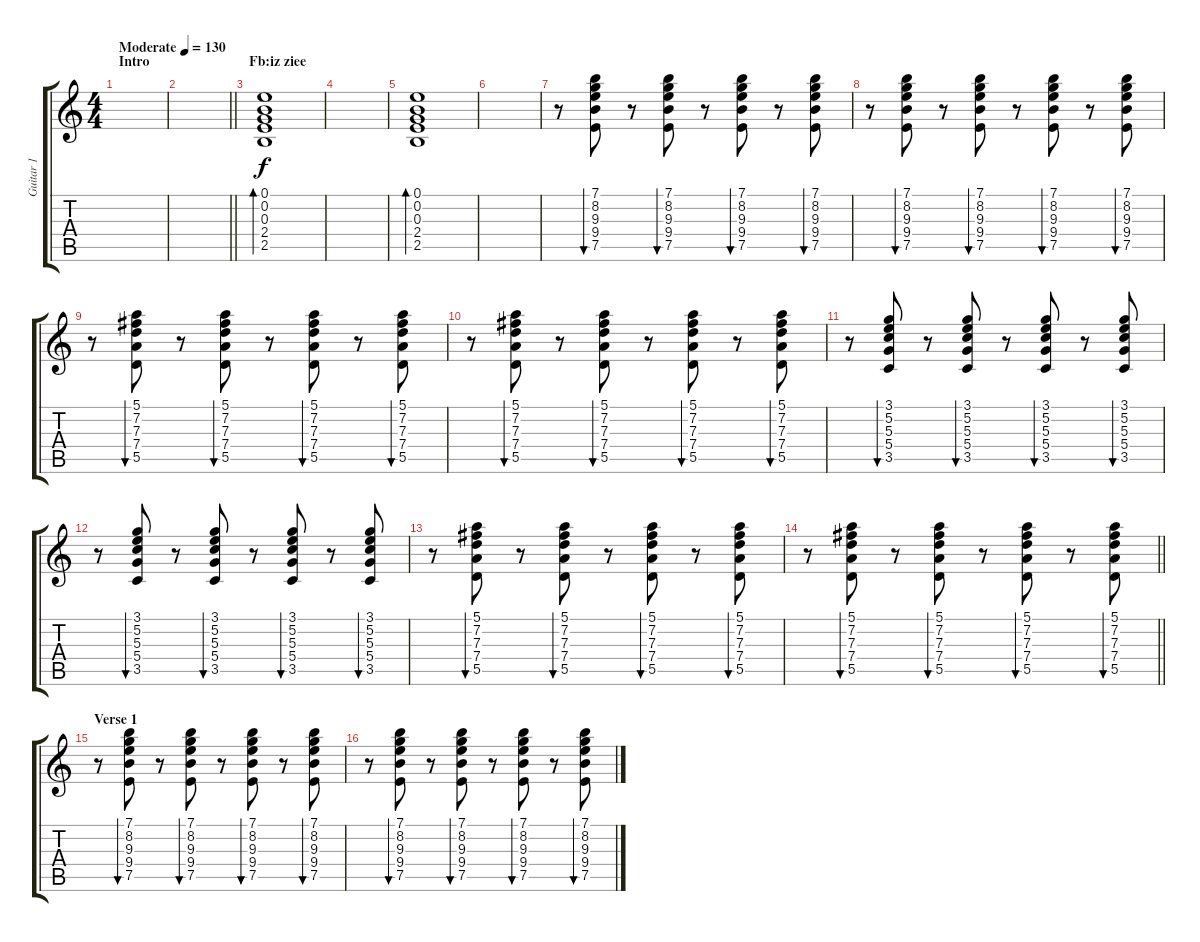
\track ("Guitar 1" "Guitar 1") {instrument acousticguitarsteel}
\staff {score tabs}
\tuning (E4 B3 G3 D3 A2 E2) {hide}
\ts (4 4)
\section ("" "Intro")
\tempo (130 "Moderate")
\clef g2
\ks c
|
\barLineRight lightlight
|
\section ("" "Fb:iz ziee")
(0.1 0.2 0.3 2.4 2.5).1{bd 30} |
|
(0.1 0.2 0.3 2.4 2.5).1{bd 30} |
|
r.8 (7.1 8.2 9.3 9.4 7.5).8{bu 30} r.8 (7.1 8.2 9.3 9.4 7.5).8{bu 30} r.8 (7.1 8.2 9.3 9.4 7.5).8{bu 30} r.8 (7.1 8.2 9.3 9.4 7.5).8{bu 30} |
r.8 (7.1 8.2 9.3 9.4 7.5).8{bu 30} r.8 (7.1 8.2 9.3 9.4 7.5).8{bu 30} r.8 (7.1 8.2 9.3 9.4 7.5).8{bu 30} r.8 (7.1 8.2 9.3 9.4 7.5).8{bu 30} |
r.8 (5.1 7.2 7.3 7.4 5.5).8{bu 30} r.8 (5.1 7.2 7.3 7.4 5.5).8{bu 30} r.8 (5.1 7.2 7.3 7.4 5.5).8{bu 30} r.8 (5.1 7.2 7.3 7.4 5.5).8{bu 30} |
r.8 (5.1 7.2 7.3 7.4 5.5).8{bu 30} r.8 (5.1 7.2 7.3 7.4 5.5).8{bu 30} r.8 (5.1 7.2 7.3 7.4 5.5).8{bu 30} r.8 (5.1 7.2 7.3 7.4 5.5).8{bu 30} |
r.8 (3.1 5.2 5.3 5.4 3.5).8{bu 30} r.8 (3.1 5.2 5.3 5.4 3.5).8{bu 30} r.8 (3.1 5.2 5.3 5.4 3.5).8{bu 30} r.8 (3.1 5.2 5.3 5.4 3.5).8{bu 30} |
r.8 (3.1 5.2 5.3 5.4 3.5).8{bu 30} r.8 (3.1 5.2 5.3 5.4 3.5).8{bu 30} r.8 (3.1 5.2 5.3 5.4 3.5).8{bu 30} r.8 (3.1 5.2 5.3 5.4 3.5).8{bu 30} |
r.8 (5.1 7.2 7.3 7.4 5.5).8{bu 30} r.8 (5.1 7.2 7.3 7.4 5.5).8{bu 30} r.8 (5.1 7.2 7.3 7.4 5.5).8{bu 30} r.8 (5.1 7.2 7.3 7.4 5.5).8{bu 30} |
\barLineRight lightlight
r.8 (5.1 7.2 7.3 7.4 5.5).8{bu 30} r.8 (5.1 7.2 7.3 7.4 5.5).8{bu 30} r.8 (5.1 7.2 7.3 7.4 5.5).8{bu 30} r.8 (5.1 7.2 7.3 7.4 5.5).8{bu 30} |
\section ("" "Verse 1")
r.8 (7.1 8.2 9.3 9.4 7.5).8{bu 30} r.8 (7.1 8.2 9.3 9.4 7.5).8{bu 30} r.8 (7.1 8.2 9.3 9.4 7.5).8{bu 30} r.8 (7.1 8.2 9.3 9.4 7.5).8{bu 30} |
r.8 (7.1 8.2 9.3 9.4 7.5).8{bu 30} r.8 (7.1 8.2 9.3 9.4 7.5).8{bu 30} r.8 (7.1 8.2 9.3 9.4 7.5).8{bu 30} r.8 (7.1 8.2 9.3 9.4 7.5).8{bu 30}
